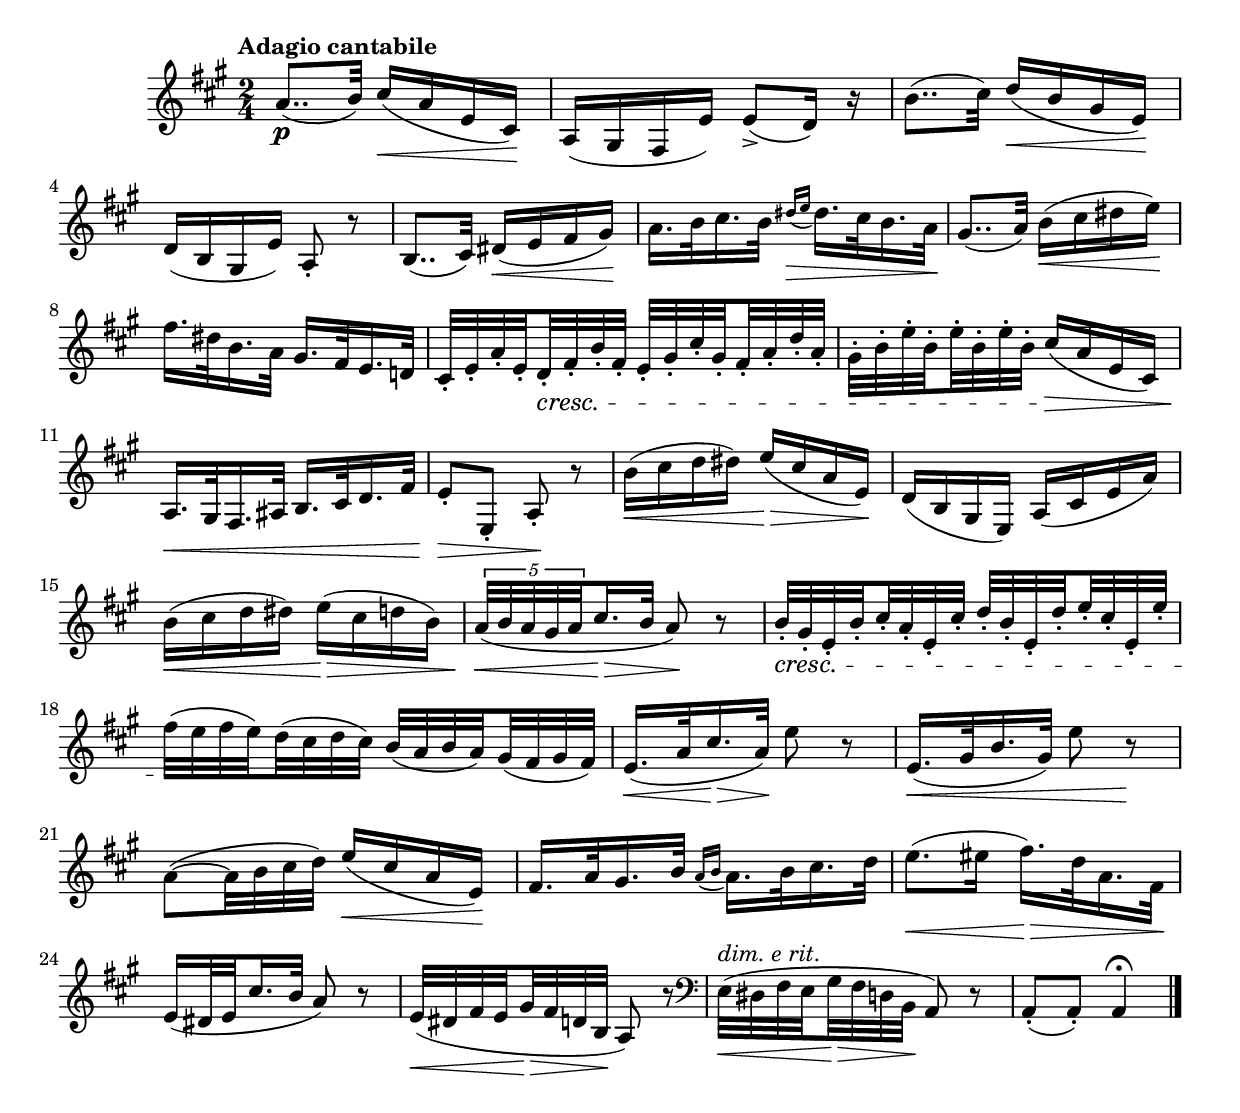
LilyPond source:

\version "2.22.0"

\version "2.22.0"

#(define subdivide-beams (define-music-function (baseMoment beatStructure music) (rational? list? ly:music?)
#{
  \set subdivideBeams = ##t
  \set baseMoment = #(ly:make-moment baseMoment)
  \set beatStructure = #beatStructure
  #music
  \unset beatStructure
  \unset baseMoment
  \unset subdivideBeams
#}))

\include "settings.ily"

\relative {
  \language "english"

  \transposition f

  \tempo "Adagio cantabile"

  \key a \major
  \time 2/4

  a'8..( \p b32) c-sharp16( \< a e c-sharp) \! |
  a16( g-sharp f-sharp e') e8->( d16) r |
  b'8..( c-sharp32) d16( \< b g-sharp e) \! |
  d16( b g-sharp e') a,8-. r |
  b8..( c-sharp32) d-sharp16( \< e f-sharp g-sharp) \! |
  a16. b32 c-sharp16. b32 \appoggiatura { d-sharp16 \> e } d-sharp16. c-sharp32 b16. a32 \! |
  g-sharp8..( a32) b16( \< c-sharp d-sharp e) \! |
  f-sharp16. d-sharp32 b16. a32 g-sharp16. f-sharp32 e16. d!32 |
  \subdivide-beams #1/8 2,2 { c-sharp32-. e-. a-. e-. d-. \cresc f-sharp-. b-. f-sharp-. e-. g-sharp-. c-sharp-. g-sharp-. f-sharp-. a-. d-. a-. } |
  \subdivide-beams #1/8 2,2 { g-sharp32-. b-. e-. b-. e-. b-. e-. b-. } c-sharp16( \> a e c-sharp) |
  a16. \< g-sharp32 f-sharp16. a-sharp32 b16. c-sharp32 d16. f-sharp32 |
  e8-. \> e,-. a-. \! r |
  b'16( \< c-sharp d d-sharp) e( \> c-sharp a e) \! |
  d16( b g-sharp e) a( c-sharp e a) |
  b16( \< c-sharp d d-sharp) e( \> c-sharp d b) |
  \subdivide-beams #1/8 2,2 { \tuplet 5/4 { a32( \< b a g-sharp a } c-sharp16. \> b32 } a8) \! r |
  \subdivide-beams #1/8 2,2 {
    b32-. \cresc g-sharp-. e-. b'-. c-sharp-. a-. e-. c-sharp'-. d-. b-. e,-. d'-. e-. c-sharp-. e,-. e'-. |
    f-sharp32( \! e f-sharp e) d( c-sharp d c-sharp) b( a b a) g-sharp( f-sharp g-sharp f-sharp) |
  }
  e16.( \< a32 c-sharp16. \> a32) \! e'8 r |
  e,16.( \< g-sharp32 b16. g-sharp32) e'8 r \! |
  a,8~( a32 b c-sharp d) e16( \< c-sharp a e) \! |
  f-sharp16. a32 g-sharp16. b32 \appoggiatura { a16 b } a16. b32 c-sharp16. d32 |
  e8.( \< e-sharp16 f-sharp16.) \> d32 a16. f-sharp32 \! |
  \subdivide-beams #1/8 2,2 { e16( d-sharp32 e c-sharp'16. b32 } a8) r |
  \subdivide-beams #1/8 2,2 { e32( \< d-sharp f-sharp e g-sharp \> f-sharp d b \! } a8) r |
  \clef \bass-clef-name
  \subdivide-beams #1/8 2,2 { e32^\markup { \italic "dim. e rit." }( \< d-sharp f-sharp e g-sharp \> f-sharp d b \! } a8) r |
  a8-.( a-.) a4\fermata | \bar "|."
}
